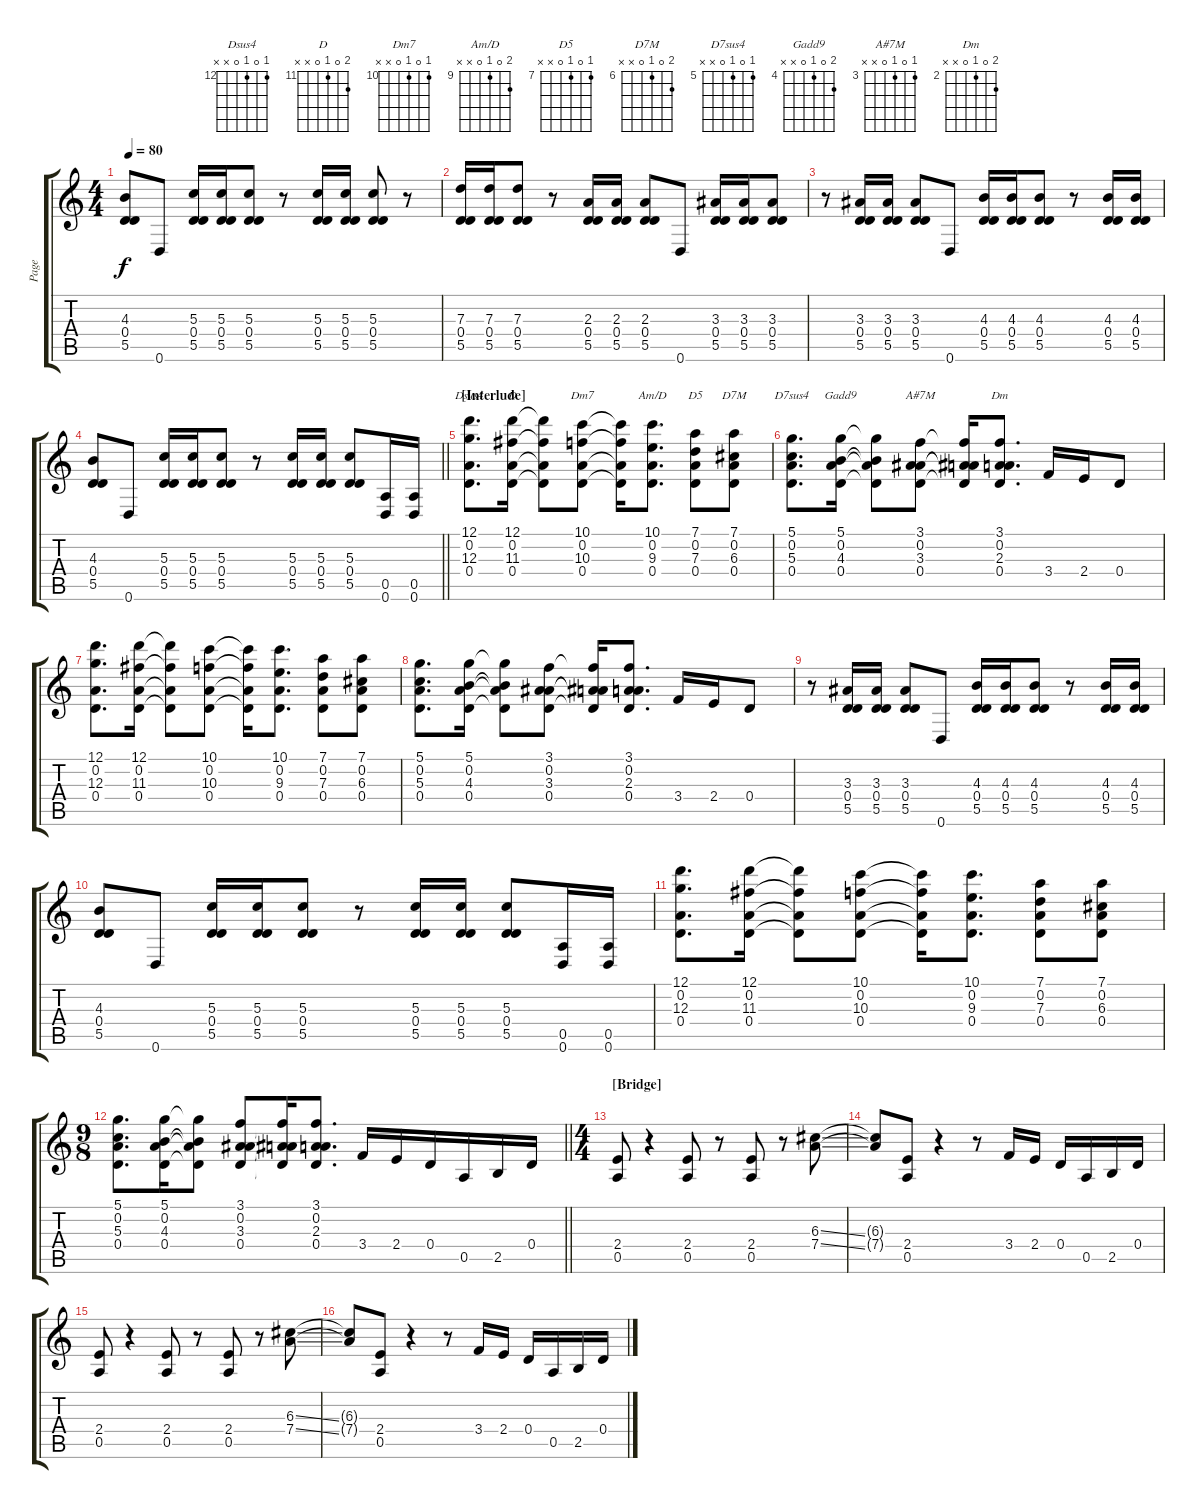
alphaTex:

\track ("Page " "Page ") {instrument overdrivenguitar}
\staff {score tabs}
\tuning (D4 A3 G3 D3 A2 D2) {hide}
\chord ("Dsus4" 12 0 12 0 x x) {firstfret 12}
\chord ("D" 12 0 11 0 x x) {firstfret 11}
\chord ("Dm7" 10 0 10 0 x x) {firstfret 10}
\chord ("Am/D" 10 0 9 0 x x) {firstfret 9}
\chord ("D5" 7 0 7 0 x x) {firstfret 7}
\chord ("D7M" 7 0 6 0 x x) {firstfret 6}
\chord ("D7sus4" 5 0 5 0 x x) {firstfret 5}
\chord ("Gadd9" 5 0 4 0 x x) {firstfret 4}
\chord ("A#7M" 3 0 3 0 x x) {firstfret 3}
\chord ("Dm" 3 0 2 0 x x) {firstfret 2}
\ts (4 4)
\tempo 80
\clef g2
\ks c
(4.3 0.4 5.5).8{dy f} 0.6.8 (5.3 0.4 5.5).16 (5.3 0.4 5.5).16 (5.3 0.4 5.5).8 r.8 (5.3 0.4 5.5).16 (5.3 0.4 5.5).16 (5.3 0.4 5.5).8 r.8 |
(7.3 0.4 5.5).16 (7.3 0.4 5.5).16 (7.3 0.4 5.5).8 r.8 (2.3 0.4 5.5).16 (2.3 0.4 5.5).16 (2.3 0.4 5.5).8 0.6.8 (3.3 0.4 5.5).16 (3.3 0.4 5.5).16 (3.3 0.4 5.5).8 |
r.8 (3.3 0.4 5.5).16 (3.3 0.4 5.5).16 (3.3 0.4 5.5).8 0.6.8 (4.3 0.4 5.5).16 (4.3 0.4 5.5).16 (4.3 0.4 5.5).8 r.8 (4.3 0.4 5.5).16 (4.3 0.4 5.5).16 |
\barLineRight lightlight
(4.3 0.4 5.5).8 0.6.8 (5.3 0.4 5.5).16 (5.3 0.4 5.5).16 (5.3 0.4 5.5).8 r.8 (5.3 0.4 5.5).16 (5.3 0.4 5.5).16 (5.3 0.4 5.5).8 (0.5 0.6).16 (0.5 0.6).16 |
\section ("" "[Interlude]")
(12.1 0.2 12.3 0.4).8{d ch "Dsus4"} (12.1 0.2 11.3 0.4).16{ch "D"} (12.1{t} 0.2{t} 11.3{t} 0.4{t}).8 (10.1 0.2 10.3 0.4).8{ch "Dm7"} (10.1{t} 0.2{t} 10.3{t} 0.4{t}).16 (10.1 0.2 9.3 0.4).8{d ch "Am/D"} (7.1 0.2 7.3 0.4).8{ch "D5"} (7.1 0.2 6.3 0.4).8{ch "D7M"} |
(5.1 0.2 5.3 0.4).8{d ch "D7sus4"} (5.1 0.2 4.3 0.4).16{ch "Gadd9"} (5.1{t} 0.2{t} 4.3{t} 0.4{t}).8 (3.1 0.2 3.3 0.4).8{ch "A#7M"} (3.1{t} 0.2{t} 3.3{t} 0.4{t}).16 (3.1 0.2 2.3 0.4).8{d ch "Dm"} 3.4.16 2.4.16 0.4.8 |
(12.1 0.2 12.3 0.4).8{d} (12.1 0.2 11.3 0.4).16 (12.1{t} 0.2{t} 11.3{t} 0.4{t}).8 (10.1 0.2 10.3 0.4).8 (10.1{t} 0.2{t} 10.3{t} 0.4{t}).16 (10.1 0.2 9.3 0.4).8{d} (7.1 0.2 7.3 0.4).8 (7.1 0.2 6.3 0.4).8 |
(5.1 0.2 5.3 0.4).8{d} (5.1 0.2 4.3 0.4).16 (5.1{t} 0.2{t} 4.3{t} 0.4{t}).8 (3.1 0.2 3.3 0.4).8 (3.1{t} 0.2{t} 3.3{t} 0.4{t}).16 (3.1 0.2 2.3 0.4).8{d} 3.4.16 2.4.16 0.4.8 |
r.8 (3.3 0.4 5.5).16 (3.3 0.4 5.5).16 (3.3 0.4 5.5).8 0.6.8 (4.3 0.4 5.5).16 (4.3 0.4 5.5).16 (4.3 0.4 5.5).8 r.8 (4.3 0.4 5.5).16 (4.3 0.4 5.5).16 |
(4.3 0.4 5.5).8 0.6.8 (5.3 0.4 5.5).16 (5.3 0.4 5.5).16 (5.3 0.4 5.5).8 r.8 (5.3 0.4 5.5).16 (5.3 0.4 5.5).16 (5.3 0.4 5.5).8 (0.5 0.6).16 (0.5 0.6).16 |
(12.1 0.2 12.3 0.4).8{d} (12.1 0.2 11.3 0.4).16 (12.1{t} 0.2{t} 11.3{t} 0.4{t}).8 (10.1 0.2 10.3 0.4).8 (10.1{t} 0.2{t} 10.3{t} 0.4{t}).16 (10.1 0.2 9.3 0.4).8{d} (7.1 0.2 7.3 0.4).8 (7.1 0.2 6.3 0.4).8 |
\ts (9 8)
\barLineRight lightlight
(5.1 0.2 5.3 0.4).8{d} (5.1 0.2 4.3 0.4).16 (5.1{t} 0.2{t} 4.3{t} 0.4{t}).8 (3.1 0.2 3.3 0.4).8 (3.1{t} 0.2{t} 3.3{t} 0.4{t}).16 (3.1 0.2 2.3 0.4).8{d} 3.4.16 2.4.16 0.4.16 0.5.16 2.5.16 0.4.16 |
\ts (4 4)
\section ("" "[Bridge]")
(2.4 0.5).8 r.4 (2.4 0.5).8 r.8 (2.4 0.5).8 r.8 (6.3{ss} 7.4{ss}).8 |
(6.3{t} 7.4{t}).8 (2.4 0.5).8 r.4 r.8 3.4.16 2.4.16 0.4.16 0.5.16 2.5.16 0.4.16 |
(2.4 0.5).8 r.4 (2.4 0.5).8 r.8 (2.4 0.5).8 r.8 (6.3{ss} 7.4{ss}).8 |
(6.3{t} 7.4{t}).8 (2.4 0.5).8 r.4 r.8 3.4.16 2.4.16 0.4.16 0.5.16 2.5.16 0.4.16
